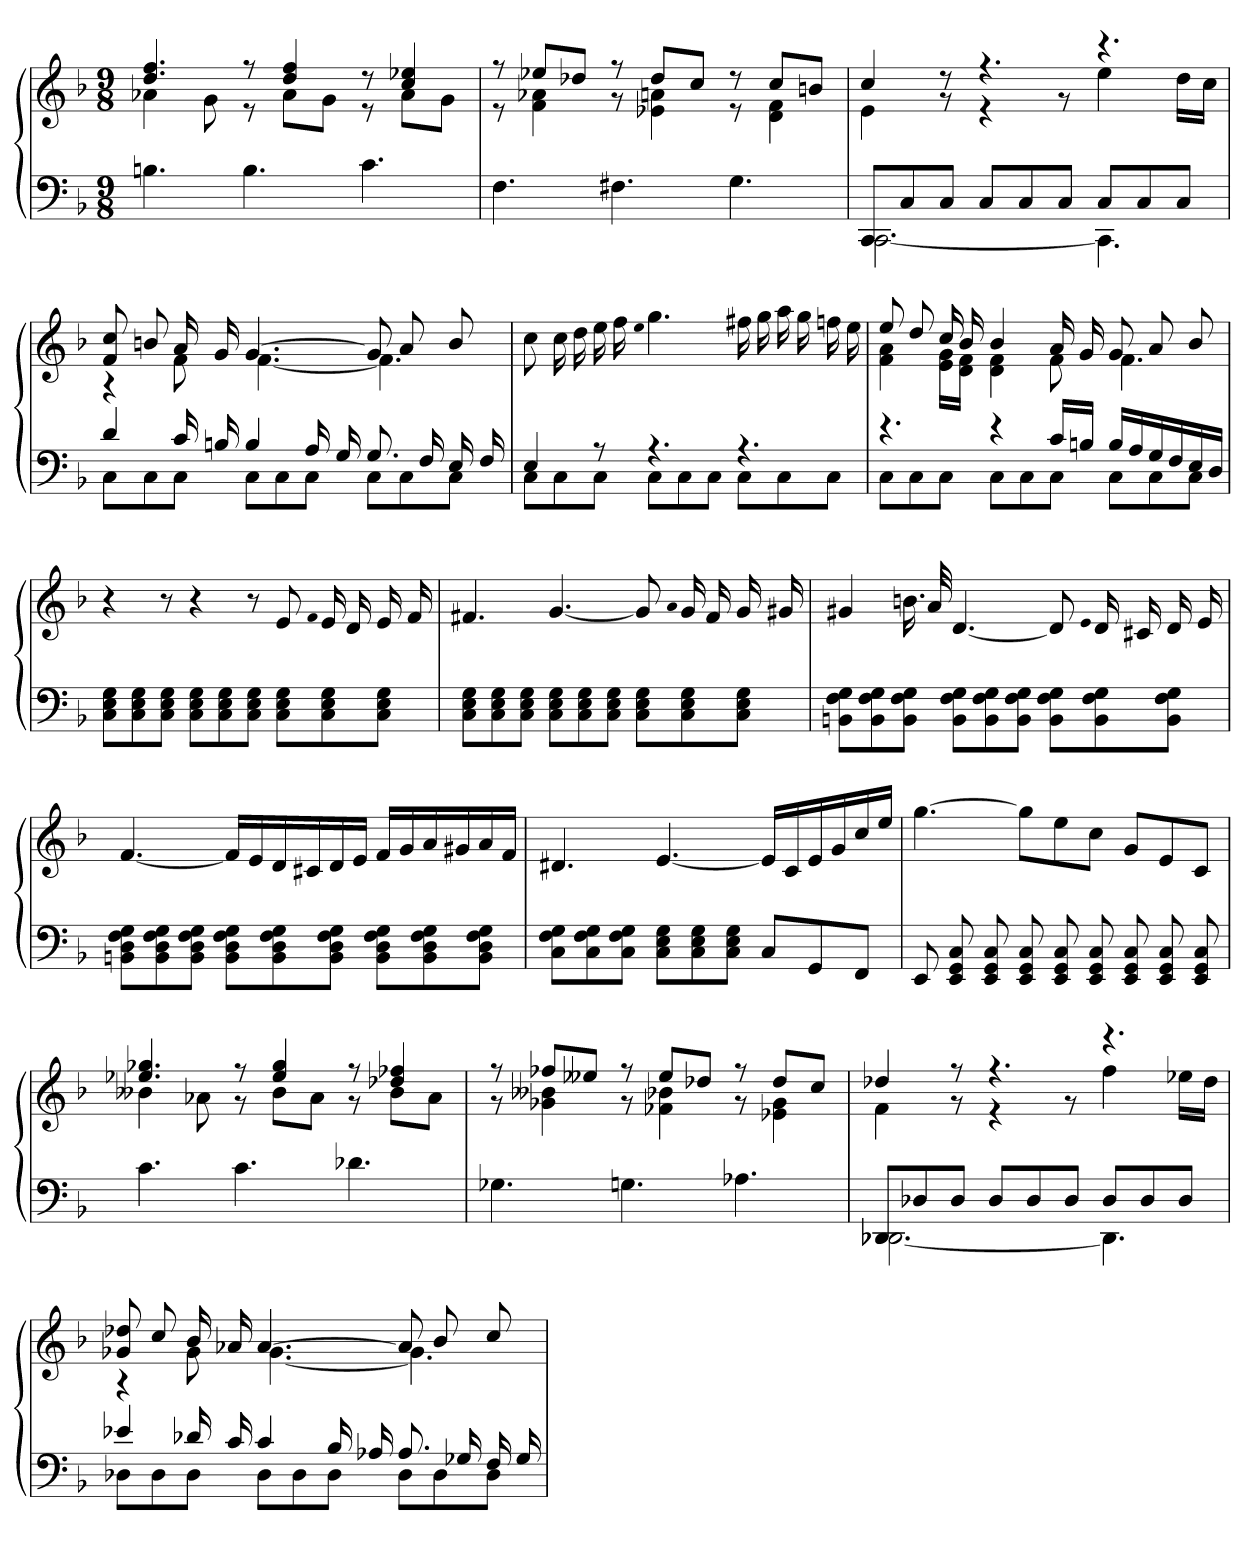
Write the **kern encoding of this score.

**kern	**kern
*part1	*part1
*staff2	*staff1
*clefF4	*clefG2
*k[b-]	*k[b-]
*M9/8	*M9/8
=	=
*	*^
4.Bn	4.dd 4.ff	4a-X
.	.	8g
4.B	8r	8r
.	4dd 4ff	8a-L
.	.	8gJ
4.c	8r	8r
.	4cc 4ee-X	8a-L
.	.	8gJ
=	=	=
4.F	8r	8r
.	8ee-XL	4f 4a-X
.	8dd-XJ	.
4.F#X	8r	8r
.	8dd-L	4e-X 4an
.	8ccJ	.
4.G	8r	8r
.	8ccL	4d 4f
.	8bnJ	.
=	=	=
*^	*	*
8CCL	[2.CC	4cc	4e
8C	.	.	.
8CJ	.	8r	8r
8CL	.	4.r	4r
8C	.	.	.
8CJ	.	.	8r
8CL	4.CC]	4.r	4ee
8C	.	.	.
8CJ	.	.	16ddLL
.	.	.	16ccJJ
=	=	=	=
4d	8CL	8f 8cc	4r
.	8C	8bn	.
16c	8CJ	16a	8f
16Bn	.	16g	.
4B	8CL	[4.g	[4.f
.	8C	.	.
16A	8CJ	.	.
16G	.	.	.
8.G	8CL	8g]	4.f]
.	8C	8a	.
16F	.	.	.
16E	8CJ	8b	.
16F	.	.	.
*	*	*v	*v
=	=	=
4E	8CL	8cc
.	8C	16cc
.	.	16dd
8r	8CJ	16ee
.	.	16ff
.	.	qee
4.r	8CL	4.gg
.	8C	.
.	8CJ	.
4.r	8CL	16ff#X
.	.	16gg
.	8C	16aa
.	.	16gg
.	8CJ	16ffn
.	.	16ee
=	=	=
*	*	*^
4.r	8CL	8ee	4f 4a
.	8C	8dd	.
.	8CJ	16cc	16e 16gLL
.	.	16b-	16d 16fJJ
4r	8CL	4b-	4d 4f
.	8C	.	.
16cLL	8CJ	16a	8f
16BnJJ	.	16g	.
16BLL	8CL	8g	4.f
16A	.	.	.
16G	8C	8a	.
16F	.	.	.
16E	8CJ	8b-	.
16DJJ	.	.	.
*v	*v	*	*
*	*v	*v
=	=
8C 8E 8GL	4r
8C 8E 8G	.
8C 8E 8GJ	8r
8C 8E 8GL	4r
8C 8E 8G	.
8C 8E 8GJ	8r
8C 8E 8GL	8e
.	qf
8C 8E 8G	16e
.	16d
8C 8E 8GJ	16e
.	16f
=	=
8C 8E 8GL	4.f#X
8C 8E 8G	.
8C 8E 8GJ	.
8C 8E 8GL	[4.g
8C 8E 8G	.
8C 8E 8GJ	.
8C 8E 8GL	8g]
.	qa
8C 8E 8G	16g
.	16f#
8C 8E 8GJ	16g
.	16g#X
=	=
8BBn 8F 8GL	4g#X
8BB 8F 8G	.
8BB 8F 8GJ	16.bn
.	32a
8BB 8F 8GL	[4.d
8BB 8F 8G	.
8BB 8F 8GJ	.
8BB 8F 8GL	8d]
.	qe
8BB 8F 8G	16d
.	16c#X
8BB 8F 8GJ	16d
.	16e
=	=
8BBn 8D 8F 8GL	[4.f
8BB 8D 8F 8G	.
8BB 8D 8F 8GJ	.
8BB 8D 8F 8GL	16fLL]
.	16e
8BB 8D 8F 8G	16d
.	16c#X
8BB 8D 8F 8GJ	16d
.	16eJJ
8BB 8D 8F 8GL	16fLL
.	16g
8BB 8D 8F 8G	16a
.	16g#X
8BB 8D 8F 8GJ	16a
.	16fJJ
=	=
8C 8F 8GL	4.d#X
8C 8F 8G	.
8C 8F 8GJ	.
8C 8E 8GL	[4.e
8C 8E 8G	.
8C 8E 8GJ	.
8CL	16eLL]
.	16c
8GG	16e
.	16g
8FFJ	16cc
.	16eeJJ
=	=
8EE	[4.gg
8EE 8GG 8C	.
8EE 8GG 8C	.
8EE 8GG 8C	8ggL]
8EE 8GG 8C	8ee
8EE 8GG 8C	8ccJ
8EE 8GG 8C	8gL
8EE 8GG 8C	8e
8EE 8GG 8C	8cJ
=	=
*	*^
4.c	4.ee-X 4.gg-X	4b--X
.	.	8a-X
4.c	8r	8r
.	4ee- 4gg-	8b--L
.	.	8a-J
4.d-X	8r	8r
.	4dd-X 4ff-X	8b--L
.	.	8a-J
=	=	=
4.G-X	8r	8r
.	8ff-XL	4g-X 4b--X
.	8ee--XJ	.
4.Gn	8r	8r
.	8ee--L	4f-X 4b-X
.	8dd-XJ	.
4.A-X	8r	8r
.	8dd-L	4e-X 4g-
.	8ccJ	.
=	=	=
*^	*	*
8DD-XL	[2.DD-X	4dd-X	4f
8D-X	.	.	.
8D-J	.	8r	8r
8D-L	.	4.r	4r
8D-	.	.	.
8D-J	.	.	8r
8D-L	4.DD-]	4.r	4ff
8D-	.	.	.
8D-J	.	.	16ee-XLL
.	.	.	16dd-JJ
=	=	=	=
4e-X	8D-XL	8g-X 8dd-X	4r
.	8D-	8cc	.
16d-X	8D-J	16b-	8g-
16c	.	16a-X	.
4c	8D-L	[4.a-	[4.g-
.	8D-	.	.
16B-	8D-J	.	.
16A-X	.	.	.
8.A-	8D-L	8a-]	4.g-]
.	8D-	8b-	.
16G-X	.	.	.
16F	8D-J	8cc	.
16G-	.	.	.
*v	*v	*	*
*	*v	*v
=	=
*-	*-
